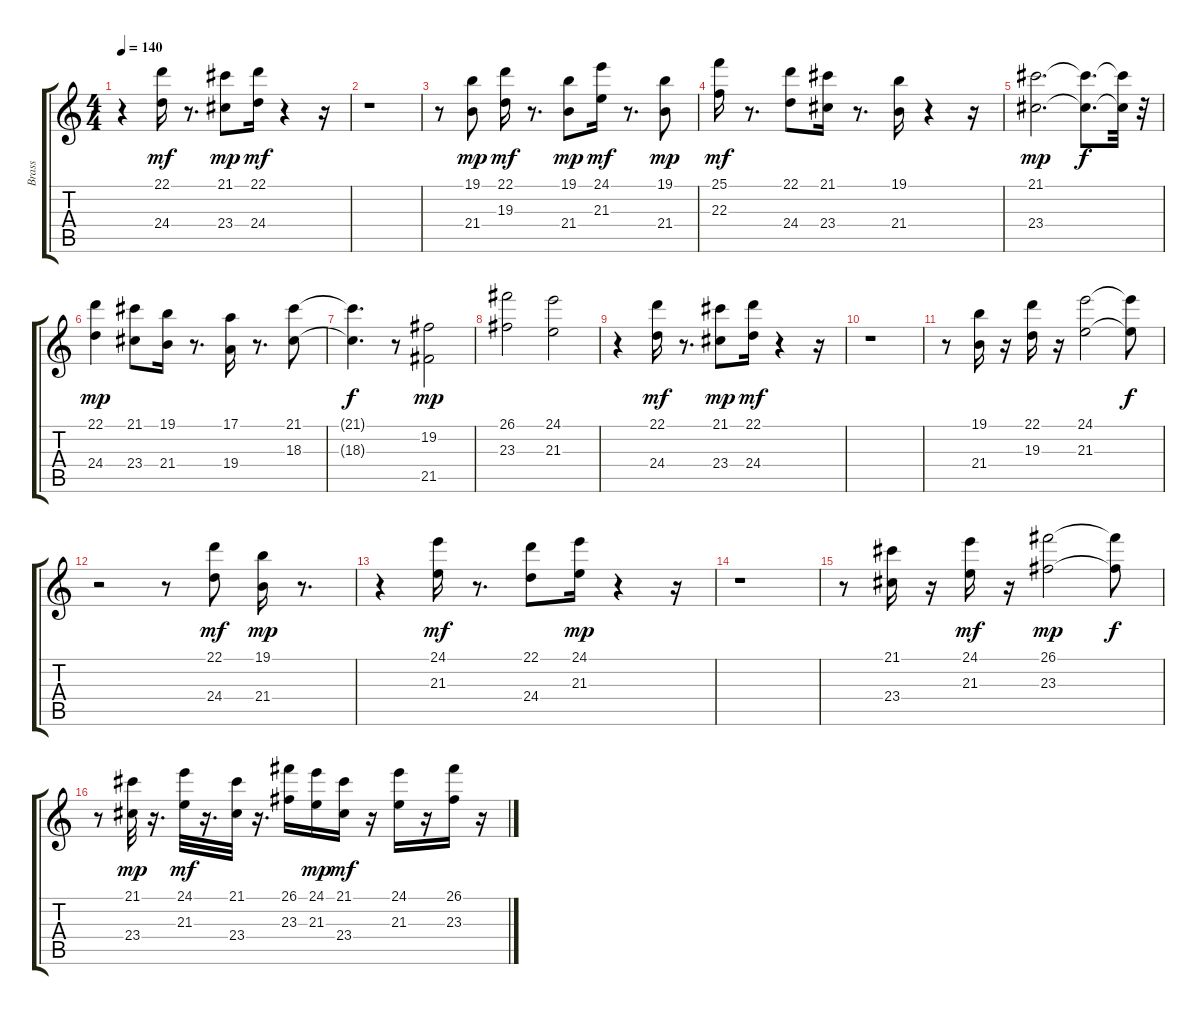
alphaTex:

\track ("Brass" "Brass") {instrument brasssection}
\staff {score tabs}
\tuning (E4 B3 G3 D3 A2 E2) {hide}
\ts (4 4)
\tempo 140
\clef g2
\ks c
r.4{dy mf} (22.1 24.4).16 r.8{d} (21.1 23.4).8{dy mp} (22.1 24.4).16{dy mf} r.4 r.16 |
r.1 |
r.8 (19.1 21.4).8{dy mp} (22.1 19.3).16{dy mf} r.8{d} (19.1 21.4).8{dy mp} (24.1 21.3).16{dy mf} r.8{d} (19.1 21.4).8{dy mp} |
(25.1 22.3).16{dy mf} r.8{d} (22.1 24.4).8 (21.1 23.4).16 r.8{d} (19.1 21.4).16 r.4 r.16 |
(21.1 23.4).2{d dy mp} (21.1{t} 23.4{t}).8{d dy f} (21.1{t} 23.4{t}).32 r.32 |
(22.1 24.4).4{dy mp} (21.1 23.4).8 (19.1 21.4).16 r.8{d} (17.1 19.4).16 r.8{d} (21.1 18.3).8 |
(21.1{t} 18.3{t}).4{d dy f} r.8 (19.2 21.5).2{dy mp} |
(26.1 23.3).2 (24.1 21.3).2 |
r.4 (22.1 24.4).16{dy mf} r.8{d} (21.1 23.4).8{dy mp} (22.1 24.4).16{dy mf} r.4 r.16 |
r.1 |
r.8 (19.1 21.4).16 r.16 (22.1 19.3).16 r.16 (24.1 21.3).2 (24.1{t} 21.3{t}).8{dy f} |
r.2 r.8 (22.1 24.4).8{dy mf} (19.1 21.4).16{dy mp} r.8{d} |
r.4 (24.1 21.3).16{dy mf} r.8{d} (22.1 24.4).8 (24.1 21.3).16{dy mp} r.4 r.16 |
r.1 |
r.8 (21.1 23.4).16 r.16 (24.1 21.3).16{dy mf} r.16 (26.1 23.3).2{dy mp} (26.1{t} 23.3{t}).8{dy f} |
r.8 (21.1 23.4).32{dy mp} r.16{d} (24.1 21.3).32{dy mf} r.16{d} (21.1 23.4).32 r.16{d} (26.1 23.3).16 (24.1 21.3).16{dy mp} (21.1 23.4).16{dy mf} r.16 (24.1 21.3).16 r.16 (26.1 23.3).16 r.16
